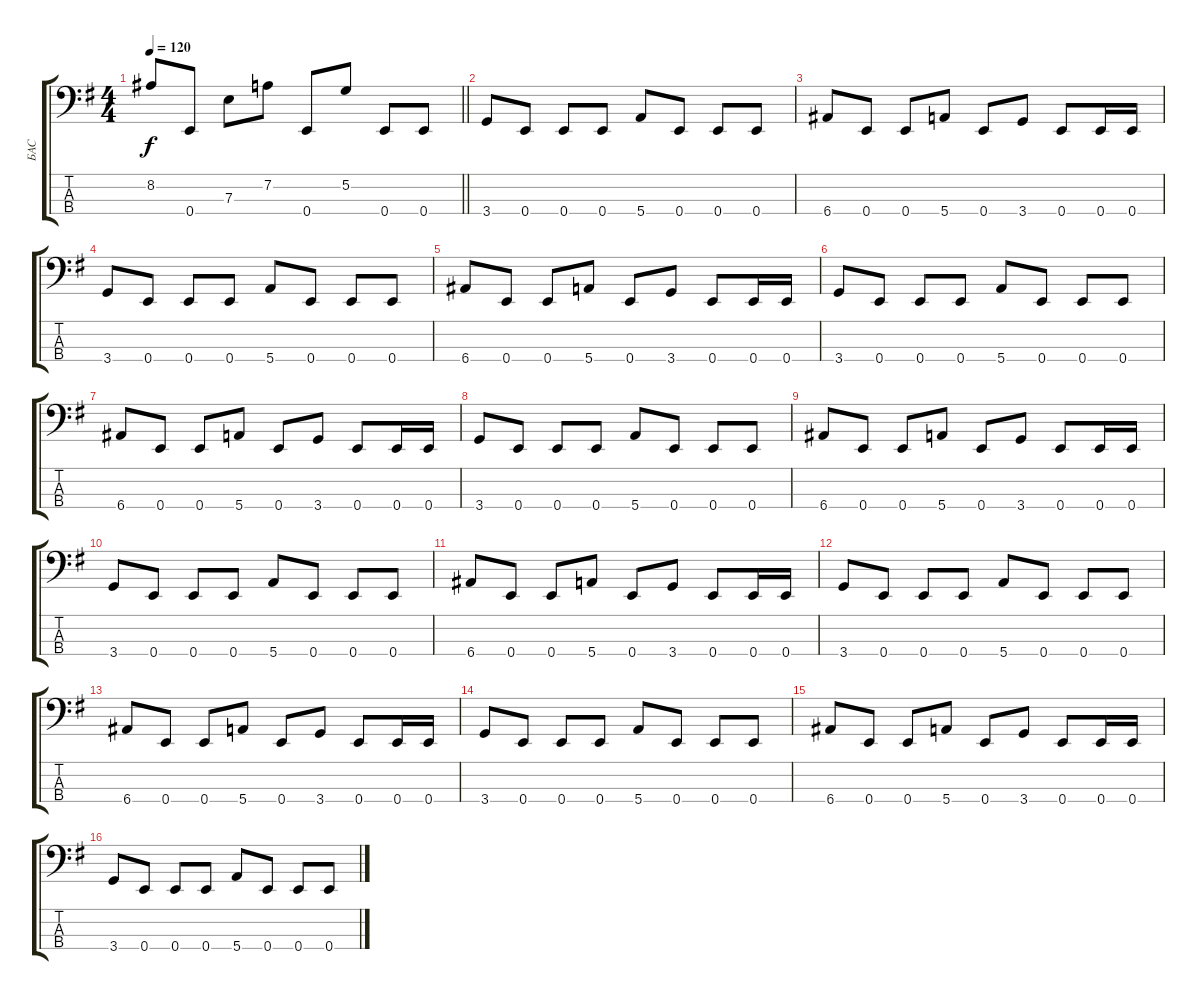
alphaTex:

\track ("БАС" "БАС") {instrument electricbasspick}
\staff {score tabs}
\tuning (G2 D2 A1 E1) {hide}
\ts (4 4)
\tempo 120
\clef f4
\barLineRight lightlight
\ks g
8.2.8{dy f} 0.4.8 7.3.8 7.2.8 0.4.8 5.2.8 0.4.8 0.4.8 |
3.4.8 0.4.8 0.4.8 0.4.8 5.4.8 0.4.8 0.4.8 0.4.8 |
6.4.8 0.4.8 0.4.8 5.4.8 0.4.8 3.4.8 0.4.8 0.4.16 0.4.16 |
3.4.8 0.4.8 0.4.8 0.4.8 5.4.8 0.4.8 0.4.8 0.4.8 |
6.4.8 0.4.8 0.4.8 5.4.8 0.4.8 3.4.8 0.4.8 0.4.16 0.4.16 |
3.4.8 0.4.8 0.4.8 0.4.8 5.4.8 0.4.8 0.4.8 0.4.8 |
6.4.8 0.4.8 0.4.8 5.4.8 0.4.8 3.4.8 0.4.8 0.4.16 0.4.16 |
3.4.8 0.4.8 0.4.8 0.4.8 5.4.8 0.4.8 0.4.8 0.4.8 |
6.4.8 0.4.8 0.4.8 5.4.8 0.4.8 3.4.8 0.4.8 0.4.16 0.4.16 |
3.4.8 0.4.8 0.4.8 0.4.8 5.4.8 0.4.8 0.4.8 0.4.8 |
6.4.8 0.4.8 0.4.8 5.4.8 0.4.8 3.4.8 0.4.8 0.4.16 0.4.16 |
3.4.8 0.4.8 0.4.8 0.4.8 5.4.8 0.4.8 0.4.8 0.4.8 |
6.4.8 0.4.8 0.4.8 5.4.8 0.4.8 3.4.8 0.4.8 0.4.16 0.4.16 |
3.4.8 0.4.8 0.4.8 0.4.8 5.4.8 0.4.8 0.4.8 0.4.8 |
6.4.8 0.4.8 0.4.8 5.4.8 0.4.8 3.4.8 0.4.8 0.4.16 0.4.16 |
3.4.8 0.4.8 0.4.8 0.4.8 5.4.8 0.4.8 0.4.8 0.4.8
